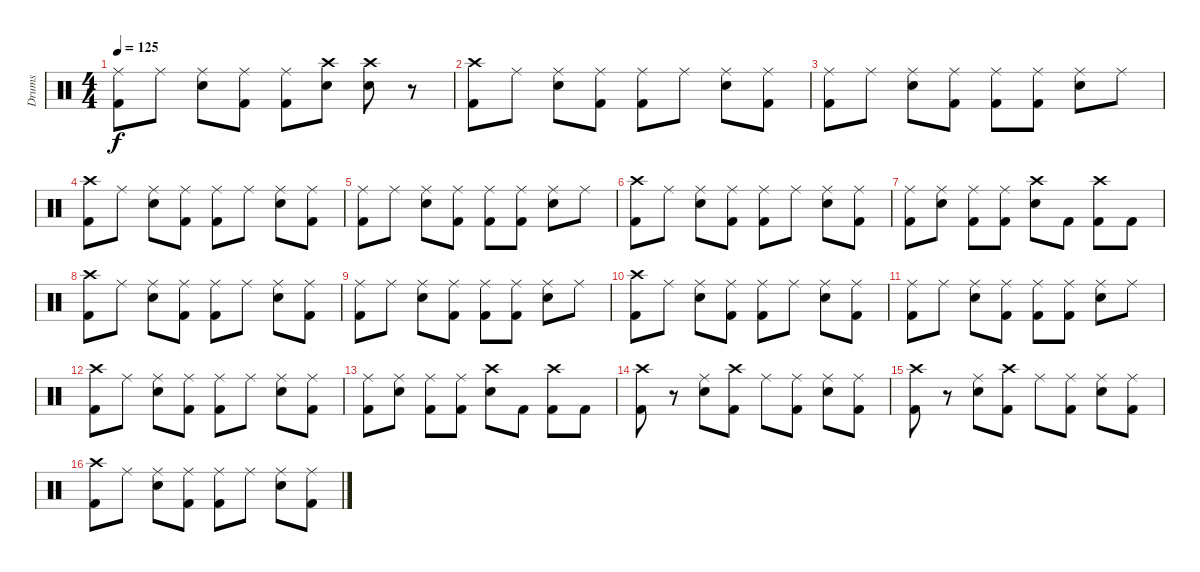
\track ("Drums" "Drums") {instrument percussion}
\staff {score}
\articulation defaults
\ts (4 4)
\tempo 125
\clef neutral
\ks c
("Ride (middle)" "Kick (hit) 2").8{dy f} "Ride (middle)".8 ("Ride (middle)" "Snare (hit) 2").8 ("Ride (middle)" "Kick (hit) 2").8 ("Ride (middle)" "Kick (hit) 2").8 ("Crash high (hit)" "Snare (hit) 2").8 ("Crash high (hit)" "Snare (hit) 2").8 r.8 |
("Crash high (hit)" "Kick (hit) 2").8 "Ride (middle)".8 ("Ride (middle)" "Snare (hit) 2").8 ("Ride (middle)" "Kick (hit) 2").8 ("Ride (middle)" "Kick (hit) 2").8 "Ride (middle)".8 ("Ride (middle)" "Snare (hit) 2").8 ("Ride (middle)" "Kick (hit) 2").8 |
("Ride (middle)" "Kick (hit) 2").8 "Ride (middle)".8 ("Ride (middle)" "Snare (hit) 2").8 ("Ride (middle)" "Kick (hit) 2").8 ("Ride (middle)" "Kick (hit) 2").8 ("Ride (middle)" "Kick (hit) 2").8 ("Ride (middle)" "Snare (hit) 2").8 "Ride (middle)".8 |
("Crash high (hit)" "Kick (hit) 2").8 "Ride (middle)".8 ("Ride (middle)" "Snare (hit) 2").8 ("Ride (middle)" "Kick (hit) 2").8 ("Ride (middle)" "Kick (hit) 2").8 "Ride (middle)".8 ("Ride (middle)" "Snare (hit) 2").8 ("Ride (middle)" "Kick (hit) 2").8 |
("Ride (middle)" "Kick (hit) 2").8 "Ride (middle)".8 ("Ride (middle)" "Snare (hit) 2").8 ("Ride (middle)" "Kick (hit) 2").8 ("Ride (middle)" "Kick (hit) 2").8 ("Ride (middle)" "Kick (hit) 2").8 ("Ride (middle)" "Snare (hit) 2").8 "Ride (middle)".8 |
("Crash high (hit)" "Kick (hit) 2").8 "Ride (middle)".8 ("Ride (middle)" "Snare (hit) 2").8 ("Ride (middle)" "Kick (hit) 2").8 ("Ride (middle)" "Kick (hit) 2").8 "Ride (middle)".8 ("Ride (middle)" "Snare (hit) 2").8 ("Ride (middle)" "Kick (hit) 2").8 |
("Ride (middle)" "Kick (hit) 2").8 ("Ride (middle)" "Snare (hit) 2").8 ("Ride (middle)" "Kick (hit) 2").8 ("Ride (middle)" "Kick (hit) 2").8 ("Crash high (hit)" "Snare (hit) 2").8 "Kick (hit) 2".8 ("Crash high (hit)" "Kick (hit) 2").8 "Kick (hit) 2".8 |
("Crash high (hit)" "Kick (hit) 2").8 "Ride (middle)".8 ("Ride (middle)" "Snare (hit) 2").8 ("Ride (middle)" "Kick (hit) 2").8 ("Ride (middle)" "Kick (hit) 2").8 "Ride (middle)".8 ("Ride (middle)" "Snare (hit) 2").8 ("Ride (middle)" "Kick (hit) 2").8 |
("Ride (middle)" "Kick (hit) 2").8 "Ride (middle)".8 ("Ride (middle)" "Snare (hit) 2").8 ("Ride (middle)" "Kick (hit) 2").8 ("Ride (middle)" "Kick (hit) 2").8 ("Ride (middle)" "Kick (hit) 2").8 ("Ride (middle)" "Snare (hit) 2").8 "Ride (middle)".8 |
("Crash high (hit)" "Kick (hit) 2").8 "Ride (middle)".8 ("Ride (middle)" "Snare (hit) 2").8 ("Ride (middle)" "Kick (hit) 2").8 ("Ride (middle)" "Kick (hit) 2").8 "Ride (middle)".8 ("Ride (middle)" "Snare (hit) 2").8 ("Ride (middle)" "Kick (hit) 2").8 |
("Ride (middle)" "Kick (hit) 2").8 "Ride (middle)".8 ("Ride (middle)" "Snare (hit) 2").8 ("Ride (middle)" "Kick (hit) 2").8 ("Ride (middle)" "Kick (hit) 2").8 ("Ride (middle)" "Kick (hit) 2").8 ("Ride (middle)" "Snare (hit) 2").8 "Ride (middle)".8 |
("Crash high (hit)" "Kick (hit) 2").8 "Ride (middle)".8 ("Ride (middle)" "Snare (hit) 2").8 ("Ride (middle)" "Kick (hit) 2").8 ("Ride (middle)" "Kick (hit) 2").8 "Ride (middle)".8 ("Ride (middle)" "Snare (hit) 2").8 ("Ride (middle)" "Kick (hit) 2").8 |
("Ride (middle)" "Kick (hit) 2").8 ("Ride (middle)" "Snare (hit) 2").8 ("Ride (middle)" "Kick (hit) 2").8 ("Ride (middle)" "Kick (hit) 2").8 ("Crash high (hit)" "Snare (hit) 2").8 "Kick (hit) 2".8 ("Crash high (hit)" "Kick (hit) 2").8 "Kick (hit) 2".8 |
("Crash high (hit)" "Kick (hit) 2").8 r.8 ("Ride (middle)" "Snare (hit) 2").8 ("Crash high (hit)" "Kick (hit) 2").8 "Ride (middle)".8 ("Ride (middle)" "Kick (hit) 2").8 ("Ride (middle)" "Snare (hit) 2").8 ("Ride (middle)" "Kick (hit) 2").8 |
("Crash high (hit)" "Kick (hit) 2").8 r.8 ("Ride (middle)" "Snare (hit) 2").8 ("Crash high (hit)" "Kick (hit) 2").8 "Ride (middle)".8 ("Ride (middle)" "Kick (hit) 2").8 ("Ride (middle)" "Snare (hit) 2").8 ("Ride (middle)" "Kick (hit) 2").8 |
("Crash high (hit)" "Kick (hit) 2").8 "Ride (middle)".8 ("Ride (middle)" "Snare (hit) 2").8 ("Ride (middle)" "Kick (hit) 2").8 ("Ride (middle)" "Kick (hit) 2").8 "Ride (middle)".8 ("Ride (middle)" "Snare (hit) 2").8 ("Ride (middle)" "Kick (hit) 2").8
